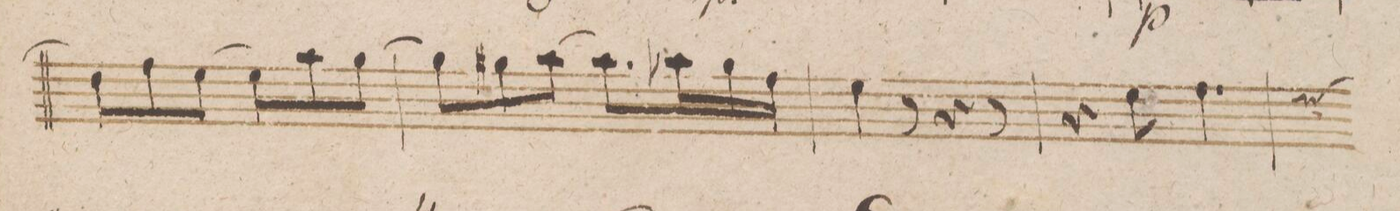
**kern	**dynam
*I"Clarinetto Imo in B.	*
*clefG2	*
*k[b-e-]	*
*M6/8	*
8cc\L]	.
8ee-\	.
[8dd\J	.
8dd\L]	.
8gg\	.
[8ff\J	.
=11	=11
8ff\L]	.
8ff#X\	.
[8gg\J	.
8.gg\L]	.
16gg-X\L	.
16ff#\	.
16ee-\JJ	.
=12	=12
4dd\	.
8r	.
4r	.
8r	.
=13	=13
4r	.
8dd\	.
4.ee-\	.
*custos:dd	*
=14	=14
*-	*-
